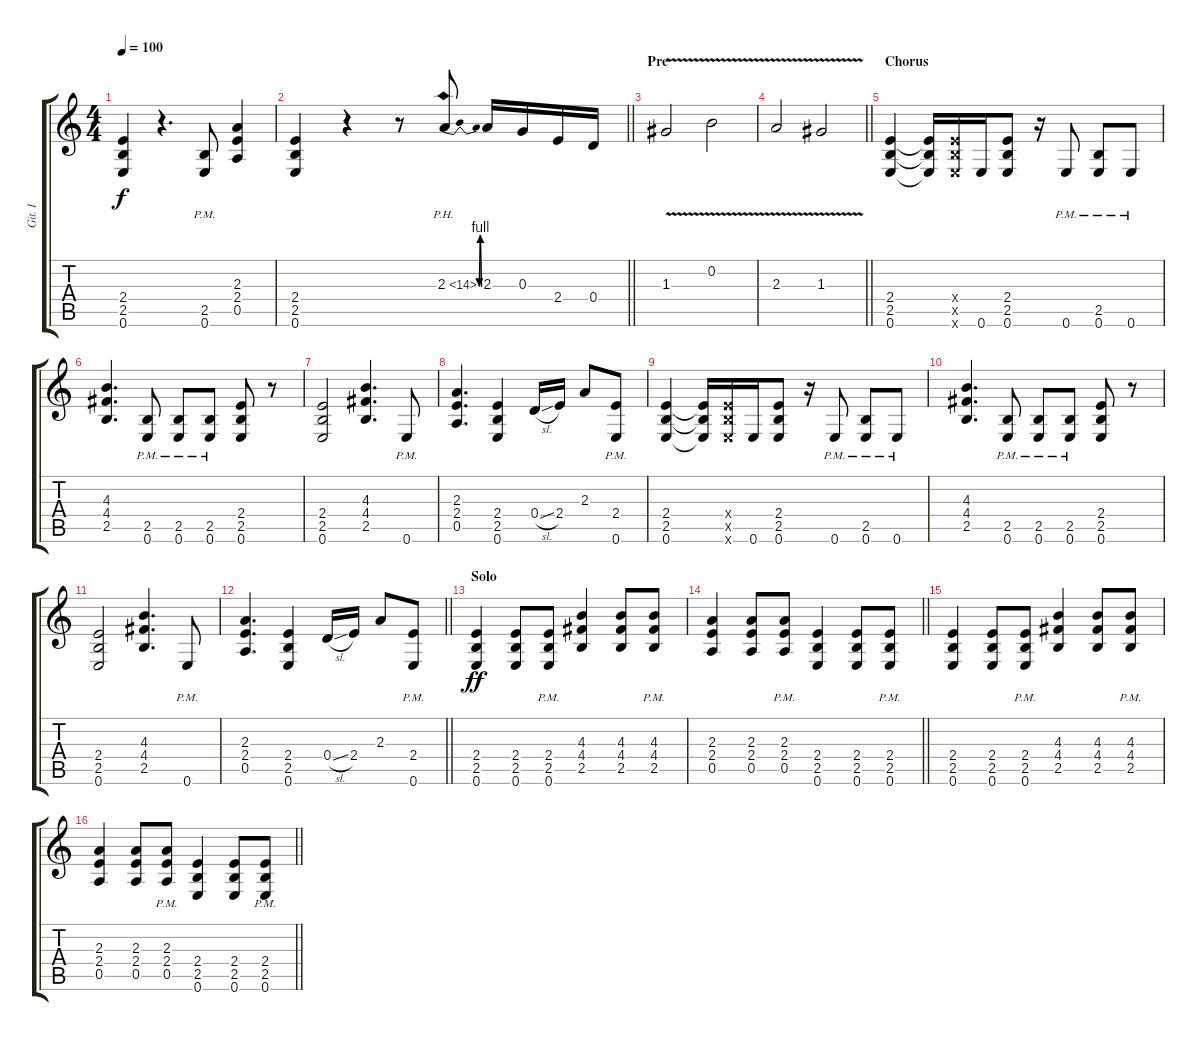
\track ("Git. I" "Git. I") {instrument overdrivenguitar}
\staff {score tabs}
\tuning (E4 B3 G3 D3 A2 E2) {hide}
\ts (4 4)
\tempo 100
\clef g2
\ks c
(2.4 2.5 0.6).4{dy f} r.4{d} (2.5{pm} 0.6{pm}).8 (2.3 2.4 0.5).4 |
\barLineRight lightlight
(2.4 2.5 0.6).4 r.4 r.8 2.3{be (bendrelease 0 0 45 4 45 4 60 0) ph 12}.8 2.3.16 0.3.16 2.4.16 0.4.16 |
\section ("" "Pre")
1.3{v}.2 0.2{v}.2 |
\barLineRight lightlight
2.3{v}.2 1.3{v}.2 |
\section ("" "Chorus")
(2.4 2.5 0.6).4 (2.4{t} 2.5{t} 0.6{t}).16 (2.4{x} 2.5{x} 0.6{x}).16 0.6.16 (2.4 2.5 0.6).8 r.16 0.6{pm}.8 (2.5{pm} 0.6{pm}).8 0.6{pm}.8 |
(4.3 4.4 2.5).4{d} (2.5{pm} 0.6{pm}).8 (2.5{pm} 0.6{pm}).8 (2.5{pm} 0.6{pm}).8 (2.4 2.5 0.6).8 r.8 |
(2.4 2.5 0.6).2 (4.3 4.4 2.5).4{d} 0.6{pm}.8 |
(2.3 2.4 0.5).4{d} (2.4 2.5 0.6).4 0.4{sl}.16 2.4.16 2.3.8 (2.4{pm} 0.6{pm}).8 |
(2.4 2.5 0.6).4 (2.4{t} 2.5{t} 0.6{t}).16 (2.4{x} 2.5{x} 0.6{x}).16 0.6.16 (2.4 2.5 0.6).8 r.16 0.6{pm}.8 (2.5{pm} 0.6{pm}).8 0.6{pm}.8 |
(4.3 4.4 2.5).4{d} (2.5{pm} 0.6{pm}).8 (2.5{pm} 0.6{pm}).8 (2.5{pm} 0.6{pm}).8 (2.4 2.5 0.6).8 r.8 |
(2.4 2.5 0.6).2 (4.3 4.4 2.5).4{d} 0.6{pm}.8 |
\barLineRight lightlight
(2.3 2.4 0.5).4{d} (2.4 2.5 0.6).4 0.4{sl}.16 2.4.16 2.3.8 (2.4{pm} 0.6{pm}).8 |
\section ("" "Solo")
(2.4 2.5 0.6).4{dy ff} (2.4 2.5 0.6).8 (2.4{pm} 2.5{pm} 0.6{pm}).8 (4.3 4.4 2.5).4 (4.3 4.4 2.5).8 (4.3{pm} 4.4{pm} 2.5{pm}).8 |
\barLineRight lightlight
(2.3 2.4 0.5).4 (2.3 2.4 0.5).8 (2.3{pm} 2.4{pm} 0.5{pm}).8 (2.4 2.5 0.6).4 (2.4 2.5 0.6).8 (2.4{pm} 2.5{pm} 0.6{pm}).8 |
(2.4 2.5 0.6).4 (2.4 2.5 0.6).8 (2.4{pm} 2.5{pm} 0.6{pm}).8 (4.3 4.4 2.5).4 (4.3 4.4 2.5).8 (4.3{pm} 4.4{pm} 2.5{pm}).8 |
\barLineRight lightlight
(2.3 2.4 0.5).4 (2.3 2.4 0.5).8 (2.3{pm} 2.4{pm} 0.5{pm}).8 (2.4 2.5 0.6).4 (2.4 2.5 0.6).8 (2.4{pm} 2.5{pm} 0.6{pm}).8
